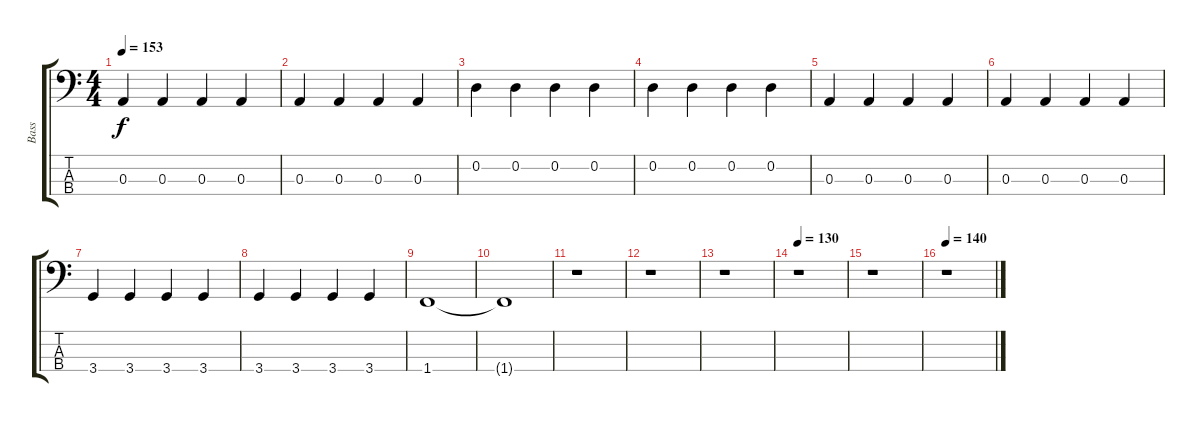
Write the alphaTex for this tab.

\track ("Bass" "Bass") {instrument electricbassfinger}
\staff {score tabs}
\tuning (G2 D2 A1 E1) {hide}
\ts (4 4)
\tempo 153
\clef f4
\ks c
0.3.4{dy f} 0.3.4 0.3.4 0.3.4 |
0.3.4 0.3.4 0.3.4 0.3.4 |
0.2.4 0.2.4 0.2.4 0.2.4 |
0.2.4 0.2.4 0.2.4 0.2.4 |
0.3.4 0.3.4 0.3.4 0.3.4 |
0.3.4 0.3.4 0.3.4 0.3.4 |
3.4.4 3.4.4 3.4.4 3.4.4 |
3.4.4 3.4.4 3.4.4 3.4.4 |
1.4.1 |
1.4{t}.1 |
r.1 |
r.1 |
r.1 |
\tempo 130
r.1 |
r.1 |
\tempo 140
r.1
